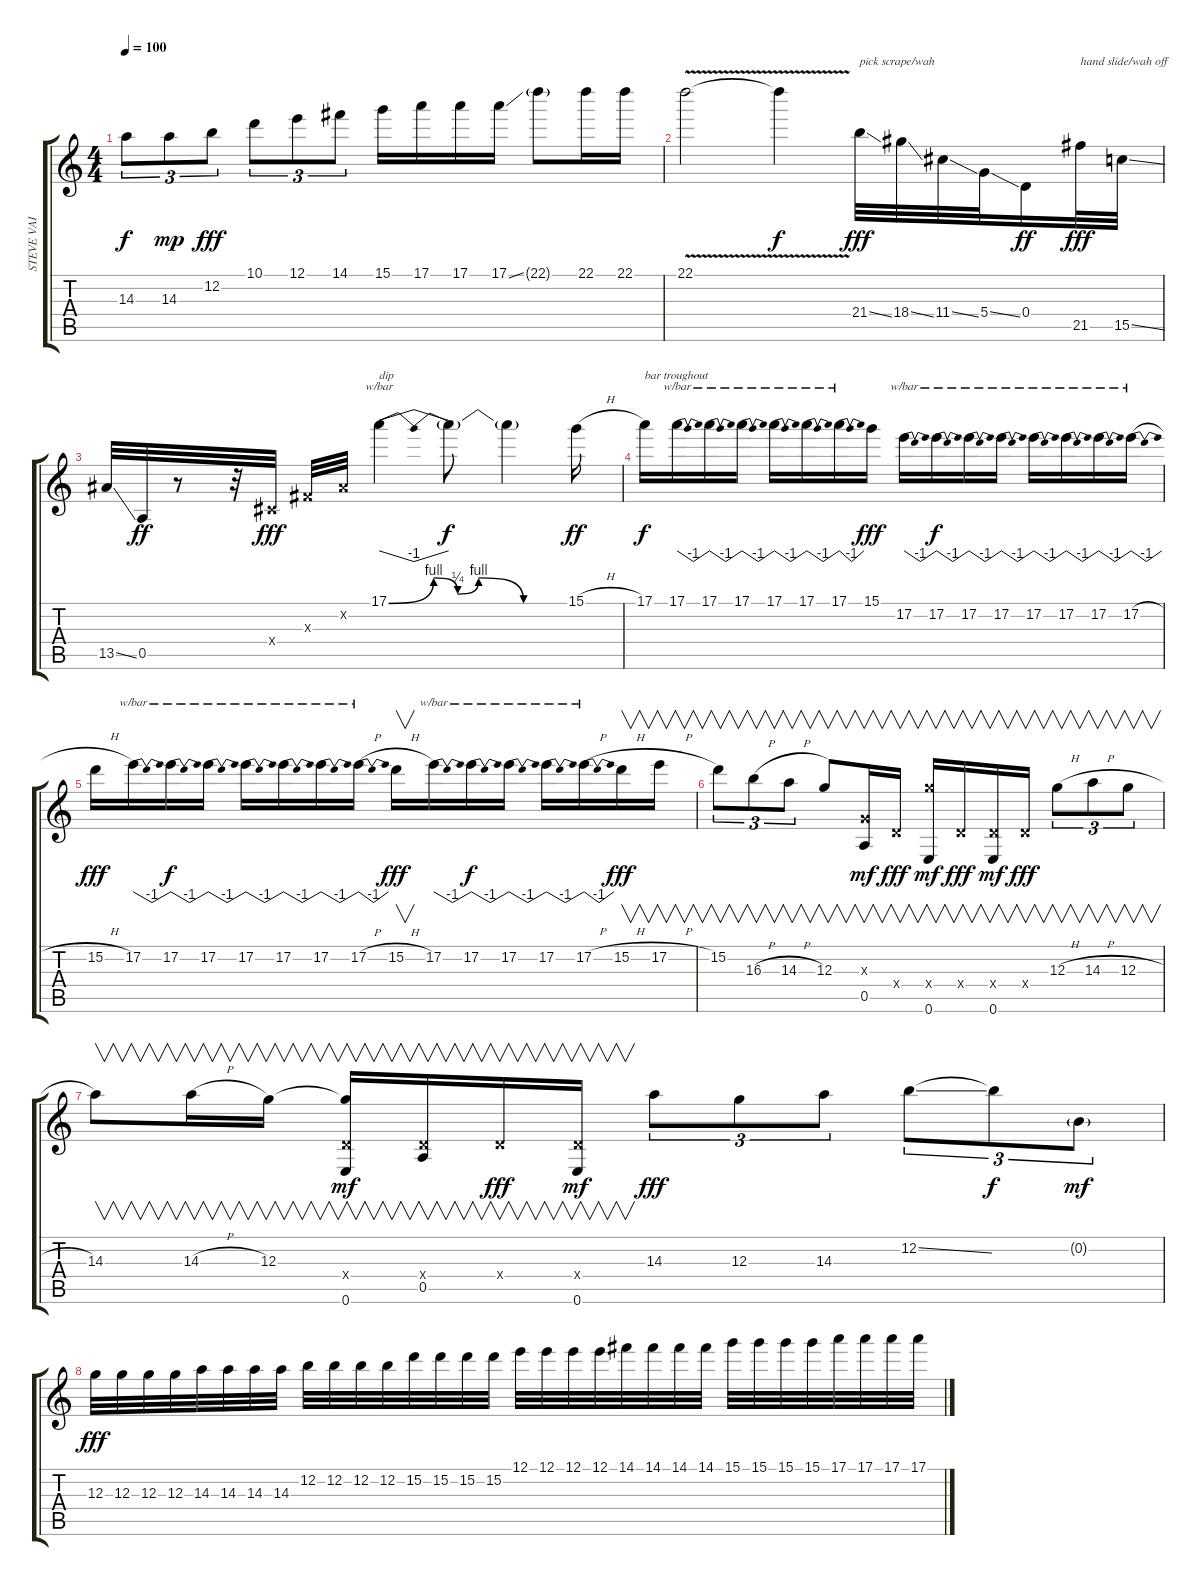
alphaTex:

\track ("STEVE VAI" "STEVE VAI") {instrument overdrivenguitar}
\staff {score tabs}
\tuning (E4 B3 G3 D3 A2 E2) {hide}
\ts (4 4)
\tempo 100
\clef g2
\ks c
14.3{t}.8{tu (3 2) dy f} 14.3.8{tu (3 2) dy mp} 12.2.8{tu (3 2) dy fff} 10.1.8{tu (3 2)} 12.1.8{tu (3 2)} 14.1.8{tu (3 2)} 15.1.16 17.1.16 17.1.16 17.1{ss}.16 22.1{g}.8 22.1.16 22.1.16 |
22.1{v}.2 22.1{t}.4{dy f} 21.4{ss}.32{txt "pick scrape/wah" dy fff} 18.4{ss}.32 11.4{ss}.32 5.4{ss}.32 0.4.16{dy ff} 21.5.32{txt "hand slide/wah off" dy fff} 15.5{ss}.32 |
13.5{ss}.32 0.5.32{dy ff} r.8 r.32 -1.4{x}.32{dy fff} -1.3{x}.32 -1.2{x}.32 17.1{be (custom 0 0 15 4 23 1 30 4 45 0 60 0)}.4{tbe (dip default 0 0 30 -4 60 0) txt "dip" volume 0} 17.1{t}.8{dy f} 17.1{t}.4 15.1{h}.16{dy ff volume 16} |
17.1.16{txt "bar troughout" dy f} 17.1.16{tbe (dip default 0 0 30 -4 60 0)} 17.1.16{tbe (dip default 0 0 30 -4 60 0)} 17.1.16{tbe (dip default 0 0 30 -4 60 0)} 17.1.16{tbe (dip default 0 0 30 -4 60 0)} 17.1.16{tbe (dip default 0 0 30 -4 60 0)} 17.1.16{tbe (dip default 0 0 30 -4 60 0)} 15.1.16{dy fff} 17.2.16{tbe (dip default 0 0 30 -4 60 0)} 17.2.16{tbe (dip default 0 0 30 -4 60 0) dy f} 17.2.16{tbe (dip default 0 0 30 -4 60 0)} 17.2.16{tbe (dip default 0 0 30 -4 60 0)} 17.2.16{tbe (dip default 0 0 30 -4 60 0)} 17.2.16{tbe (dip default 0 0 30 -4 60 0)} 17.2.16{tbe (dip default 0 0 30 -4 60 0)} 17.2{h}.16{tbe (dip default 0 0 30 -4 60 0)} |
15.2{h}.16{dy fff} 17.2.16{tbe (dip default 0 0 30 -4 60 0)} 17.2.16{tbe (dip default 0 0 30 -4 60 0) dy f} 17.2.16{tbe (dip default 0 0 30 -4 60 0)} 17.2.16{tbe (dip default 0 0 30 -4 60 0)} 17.2.16{tbe (dip default 0 0 30 -4 60 0)} 17.2.16{tbe (dip default 0 0 30 -4 60 0)} 17.2{h}.16{tbe (dip default 0 0 30 -4 60 0)} 15.2{h}.16{v dy fff} 17.2.16{tbe (dip default 0 0 30 -4 60 0)} 17.2.16{tbe (dip default 0 0 30 -4 60 0) dy f} 17.2.16{tbe (dip default 0 0 30 -4 60 0)} 17.2.16{tbe (dip default 0 0 30 -4 60 0)} 17.2{h}.16{tbe (dip default 0 0 30 -4 60 0)} 15.2{h}.16{v dy fff} 17.2{h}.16{v} |
15.2.8{v tu (3 2)} 16.3{h}.8{v tu (3 2)} 14.3{h}.8{v tu (3 2)} 12.3.8{v} (0.3{x} 0.5).16{v dy mf} 0.4{x}.16{v dy fff} (17.4{x} 0.6).16{v dy mf} 0.4{x}.16{v dy fff} (0.4{x} 0.6).16{v dy mf} 0.4{x}.16{v dy fff} 12.3{h}.8{v tu (3 2)} 14.3{h}.8{v tu (3 2)} 12.3{h}.8{v tu (3 2)} |
14.3.8{v} 14.3{h}.16{v} 12.3.16{v} (12.3{t} 0.4{x} 0.6).16{v dy mf} (0.4{x} 0.5).16{v} 0.4{x}.16{v dy fff} (0.4{x} 0.6).16{v dy mf} 14.3.8{tu (3 2) dy fff} 12.3.8{tu (3 2)} 14.3.8{tu (3 2)} 12.2{ss}.8{tu (3 2)} 12.2{t}.8{tu (3 2) dy f} 0.2{g}.8{tu (3 2) dy mf} |
12.3.32{dy fff} 12.3.32 12.3.32 12.3.32 14.3.32 14.3.32 14.3.32 14.3.32 12.2.32 12.2.32 12.2.32 12.2.32 15.2.32 15.2.32 15.2.32 15.2.32 12.1.32 12.1.32 12.1.32 12.1.32 14.1.32 14.1.32 14.1.32 14.1.32 15.1.32 15.1.32 15.1.32 15.1.32 17.1.32 17.1.32 17.1.32 17.1.32
